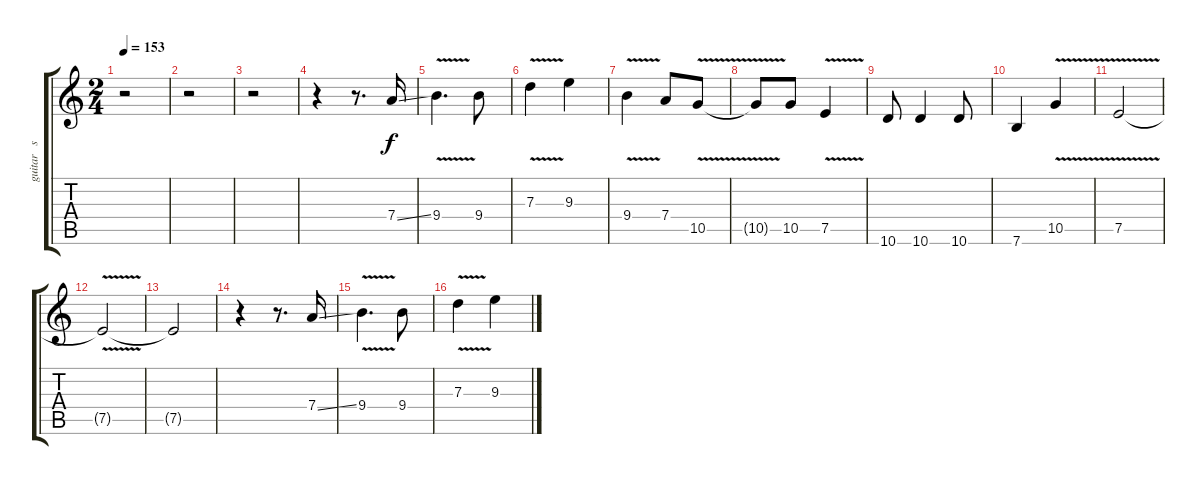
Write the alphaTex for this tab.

\track ("guitar   solo    left" "guitar   s") {instrument overdrivenguitar}
\staff {score tabs}
\tuning (E4 B3 G3 D3 A2 E2) {hide}
\ts (2 4)
\tempo 153
\clef g2
\ks c
r.2{dy f} |
r.2 |
r.2 |
r.4 r.8{d} 7.4{ss}.16 |
9.4{v}.4{d} 9.4.8 |
7.3{v}.4 9.3.4 |
9.4{v}.4 7.4.8 10.5{v}.8 |
10.5{t}.8 10.5.8 7.5{v}.4 |
10.6.8 10.6.4 10.6.8 |
7.6.4 10.5{v}.4 |
7.5{v}.2 |
7.5{t}.2 |
7.5{t}.2 |
r.4 r.8{d} 7.4{ss}.16 |
9.4{v}.4{d} 9.4.8 |
7.3{v}.4 9.3.4
